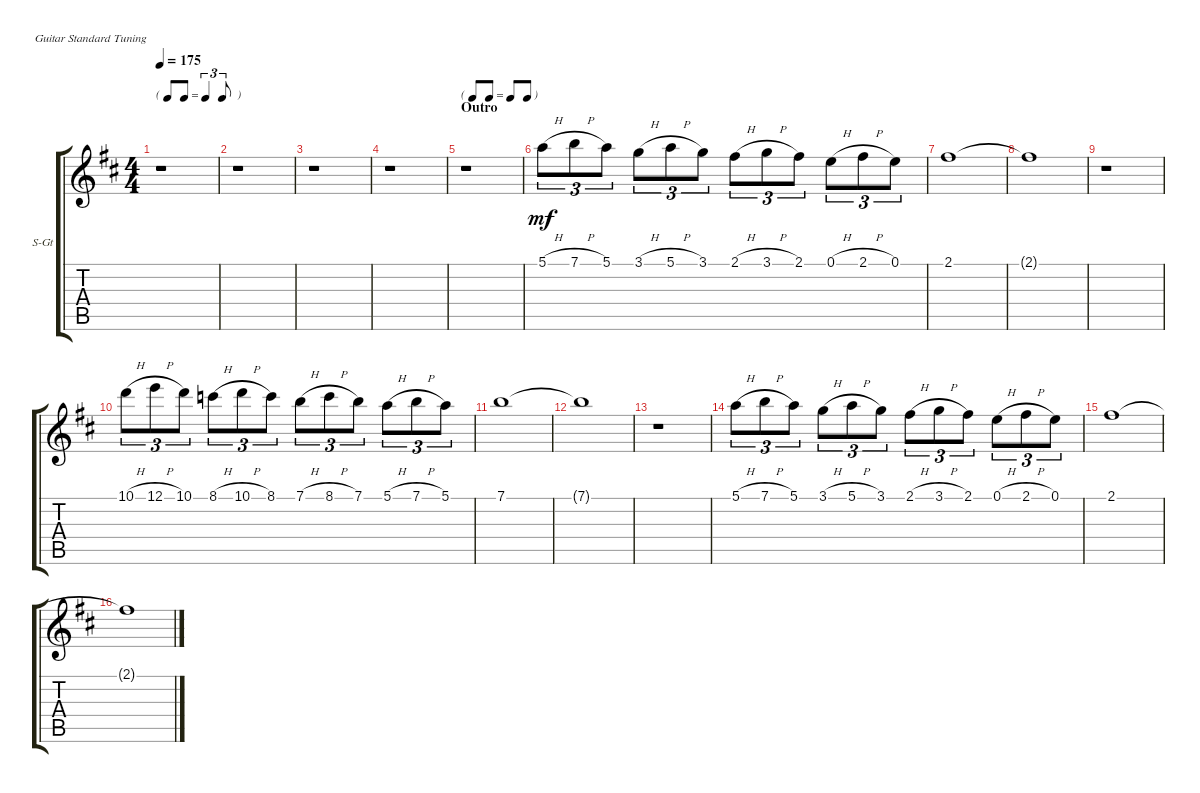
\defaultSystemsLayout 4
\bracketExtendMode groupsimilarinstruments
\firstSystemTrackNameOrientation horizontal
\otherSystemsTrackNameOrientation horizontal
\track ("Solo Guitar R" "S-Gt") {instrument acousticguitarsteel}
\staff {score tabs}
\tuning (E4 B3 G3 D3 A2 E2)
\ts (4 4)
\tf triplet8th
\tempo 175
\clef g2
\ks d
r.1{dy mf} |
r.1 |
r.1 |
r.1 |
\tf none
\section ("" "Outro")
r.1 |
5.1{h}.8{tu (3 2)} 7.1{h}.8{tu (3 2)} 5.1.8{tu (3 2)} 3.1{h}.8{tu (3 2)} 5.1{h}.8{tu (3 2)} 3.1.8{tu (3 2)} 2.1{h}.8{tu (3 2)} 3.1{h}.8{tu (3 2)} 2.1.8{tu (3 2)} 0.1{h}.8{tu (3 2)} 2.1{h}.8{tu (3 2)} 0.1.8{tu (3 2)} |
2.1.1 |
2.1{t}.1 |
r.1 |
10.1{h}.8{tu (3 2)} 12.1{h}.8{tu (3 2)} 10.1.8{tu (3 2)} 8.1{h}.8{tu (3 2)} 10.1{h}.8{tu (3 2)} 8.1.8{tu (3 2)} 7.1{h}.8{tu (3 2)} 8.1{h}.8{tu (3 2)} 7.1.8{tu (3 2)} 5.1{h}.8{tu (3 2)} 7.1{h}.8{tu (3 2)} 5.1.8{tu (3 2)} |
7.1.1 |
7.1{t}.1 |
r.1 |
5.1{h}.8{tu (3 2)} 7.1{h}.8{tu (3 2)} 5.1.8{tu (3 2)} 3.1{h}.8{tu (3 2)} 5.1{h}.8{tu (3 2)} 3.1.8{tu (3 2)} 2.1{h}.8{tu (3 2)} 3.1{h}.8{tu (3 2)} 2.1.8{tu (3 2)} 0.1{h}.8{tu (3 2)} 2.1{h}.8{tu (3 2)} 0.1.8{tu (3 2)} |
2.1.1 |
2.1{t}.1
